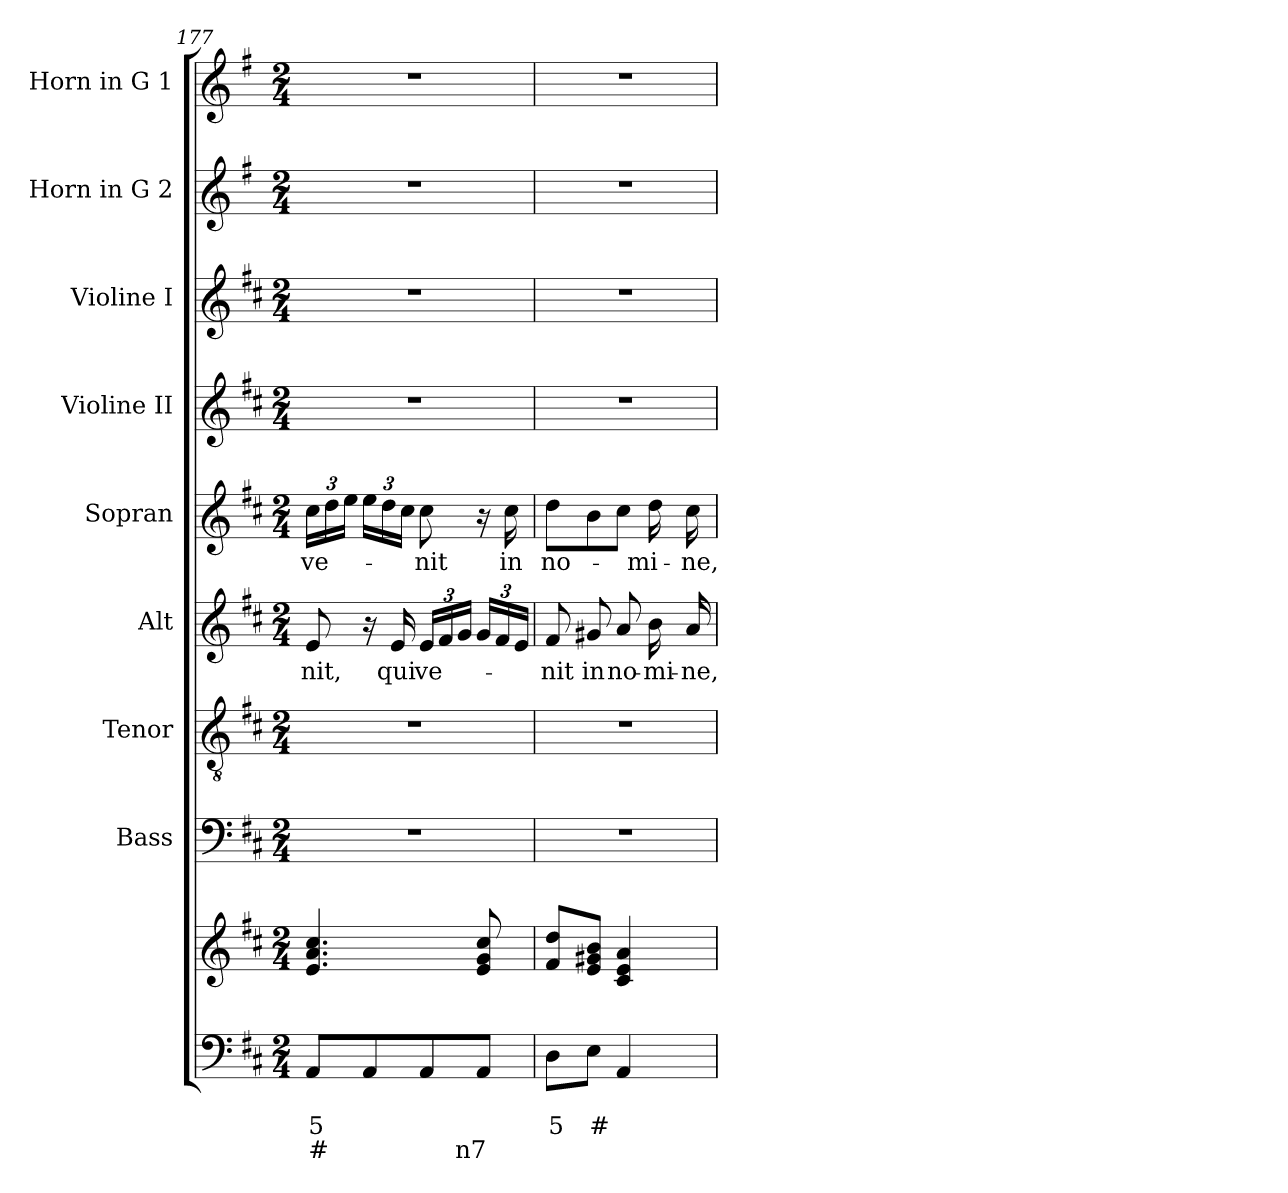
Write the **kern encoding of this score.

**kern	**text	**text	**text	**kern	**kern	**kern	**kern	**text	**kern	**text	**kern	**kern	**kern	**kern
*part9	*part9	*part9	*part9	*part9	*part8	*part7	*part6	*part6	*part5	*part5	*part4	*part3	*part2	*part1
*staff10	*staff10	*staff10	*staff10	*staff9	*staff8	*staff7	*staff6	*staff6	*staff5	*staff5	*staff4	*staff3	*staff2	*staff1
*	*	*	*	*	*I"Bass	*I"Tenor	*I"Alt	*	*I"Sopran	*	*I"Violine II	*I"Violine I	*I"Horn in G 2	*I"Horn in G 1
*	*	*	*	*	*I'B.	*I'T.	*I'A.	*	*I'S.	*	*I'Vl. II	*I'Vl. I	*	*
!!LO:PB:g=z
*clefF4	*	*	*	*clefG2	*clefF4	*clefGv2	*clefG2	*	*clefG2	*	*clefG2	*clefG2	*clefG2	*clefG2
*	*	*	*	*	*	*	*	*	*	*	*	*	*ITrd3c5	*ITrd3c5
*k[f#c#]	*	*	*	*k[f#c#]	*k[f#c#]	*k[f#c#]	*k[f#c#]	*	*k[f#c#]	*	*k[f#c#]	*k[f#c#]	*k[f#c#]	*k[f#c#]
*D:	*	*	*	*D:	*D:	*D:	*D:	*	*D:	*	*D:	*D:	*D:	*D:
*M2/4	*	*	*	*M2/4	*M2/4	*M2/4	*M2/4	*	*M2/4	*	*M2/4	*M2/4	*M2/4	*M2/4
=177	=177	=177	=177	=177	=177	=177	=177	=177	=177	=177	=177	=177	=177	=177
!	!	!LO:LY:b	!LO:LY:b	!	!	!	!	!LO:LY:b	!	!LO:LY:b	!	!	!	!
8AA/L	.	5	#	4.e/ 4.a/ 4.cc#/	2r	2r	8e/	-nit,	24cc#\LL	ve-	2r	2r	2r	2r
.	.	.	.	.	.	.	.	.	24dd\	.	.	.	.	.
.	.	.	.	.	.	.	.	.	24ee\JJ	.	.	.	.	.
!	!	!LO:LY:b	!LO:LY:b	!	!	!	!	!	!	!	!	!	!	!
8AA/	.	_	_	.	.	.	16r	.	24ee\LL	.	.	.	.	.
.	.	.	.	.	.	.	.	.	24dd\	.	.	.	.	.
!	!	!	!	!	!	!	!	!LO:LY:b	!	!	!	!	!	!
.	.	.	.	.	.	.	16e/	qui	.	.	.	.	.	.
.	.	.	.	.	.	.	.	.	24cc#\JJ	.	.	.	.	.
!	!	!	!	!	!	!	!	!LO:LY:b	!	!LO:LY:b	!	!	!	!
8AA/	.	.	.	.	.	.	24e/LL	ve-	8cc#\	-nit	.	.	.	.
.	.	.	.	.	.	.	24f#/	.	.	.	.	.	.	.
.	.	.	.	.	.	.	24g/JJ	.	.	.	.	.	.	.
!	!	!	!LO:LY:b	!	!	!	!	!	!	!	!	!	!	!
8AA/J	.	.	n7	8e/ 8g/ 8cc#/	.	.	24g/LL	.	16r	.	.	.	.	.
.	.	.	.	.	.	.	24f#/	.	.	.	.	.	.	.
!	!	!	!	!	!	!	!	!	!	!LO:LY:b	!	!	!	!
.	.	.	.	.	.	.	.	.	16cc#\	in	.	.	.	.
.	.	.	.	.	.	.	24e/JJ	.	.	.	.	.	.	.
=178	=178	=178	=178	=178	=178	=178	=178	=178	=178	=178	=178	=178	=178	=178
!	!	!LO:LY:b	!	!	!	!	!	!LO:LY:b	!	!LO:LY:b	!	!	!	!
8D\L	.	5	.	8f#/ 8dd/L	2r	2r	8f#/	-nit	8dd\L	no-	2r	2r	2r	2r
!	!	!LO:LY:b	!	!	!	!	!	!LO:LY:b	!	!	!	!	!	!
8E\J	.	#	.	8e/ 8g#X/ 8b/J	.	.	8g#X/	in	8b\	.	.	.	.	.
!	!	!	!	!	!	!	!	!LO:LY:b	!	!	!	!	!	!
4AA/	.	.	.	4c#/ 4e/ 4a/	.	.	8a/	no-	8cc#\J	.	.	.	.	.
!	!	!	!	!	!	!	!	!LO:LY:b	!	!LO:LY:b	!	!	!	!
.	.	.	.	.	.	.	16b\	-mi-	16dd\	-mi-	.	.	.	.
!	!	!	!	!	!	!	!	!LO:LY:b	!	!LO:LY:b	!	!	!	!
.	.	.	.	.	.	.	16a/	-ne,	16cc#\	-ne,	.	.	.	.
=	=	=	=	=	=	=	=	=	=	=	=	=	=	=
*-	*-	*-	*-	*-	*-	*-	*-	*-	*-	*-	*-	*-	*-	*-
